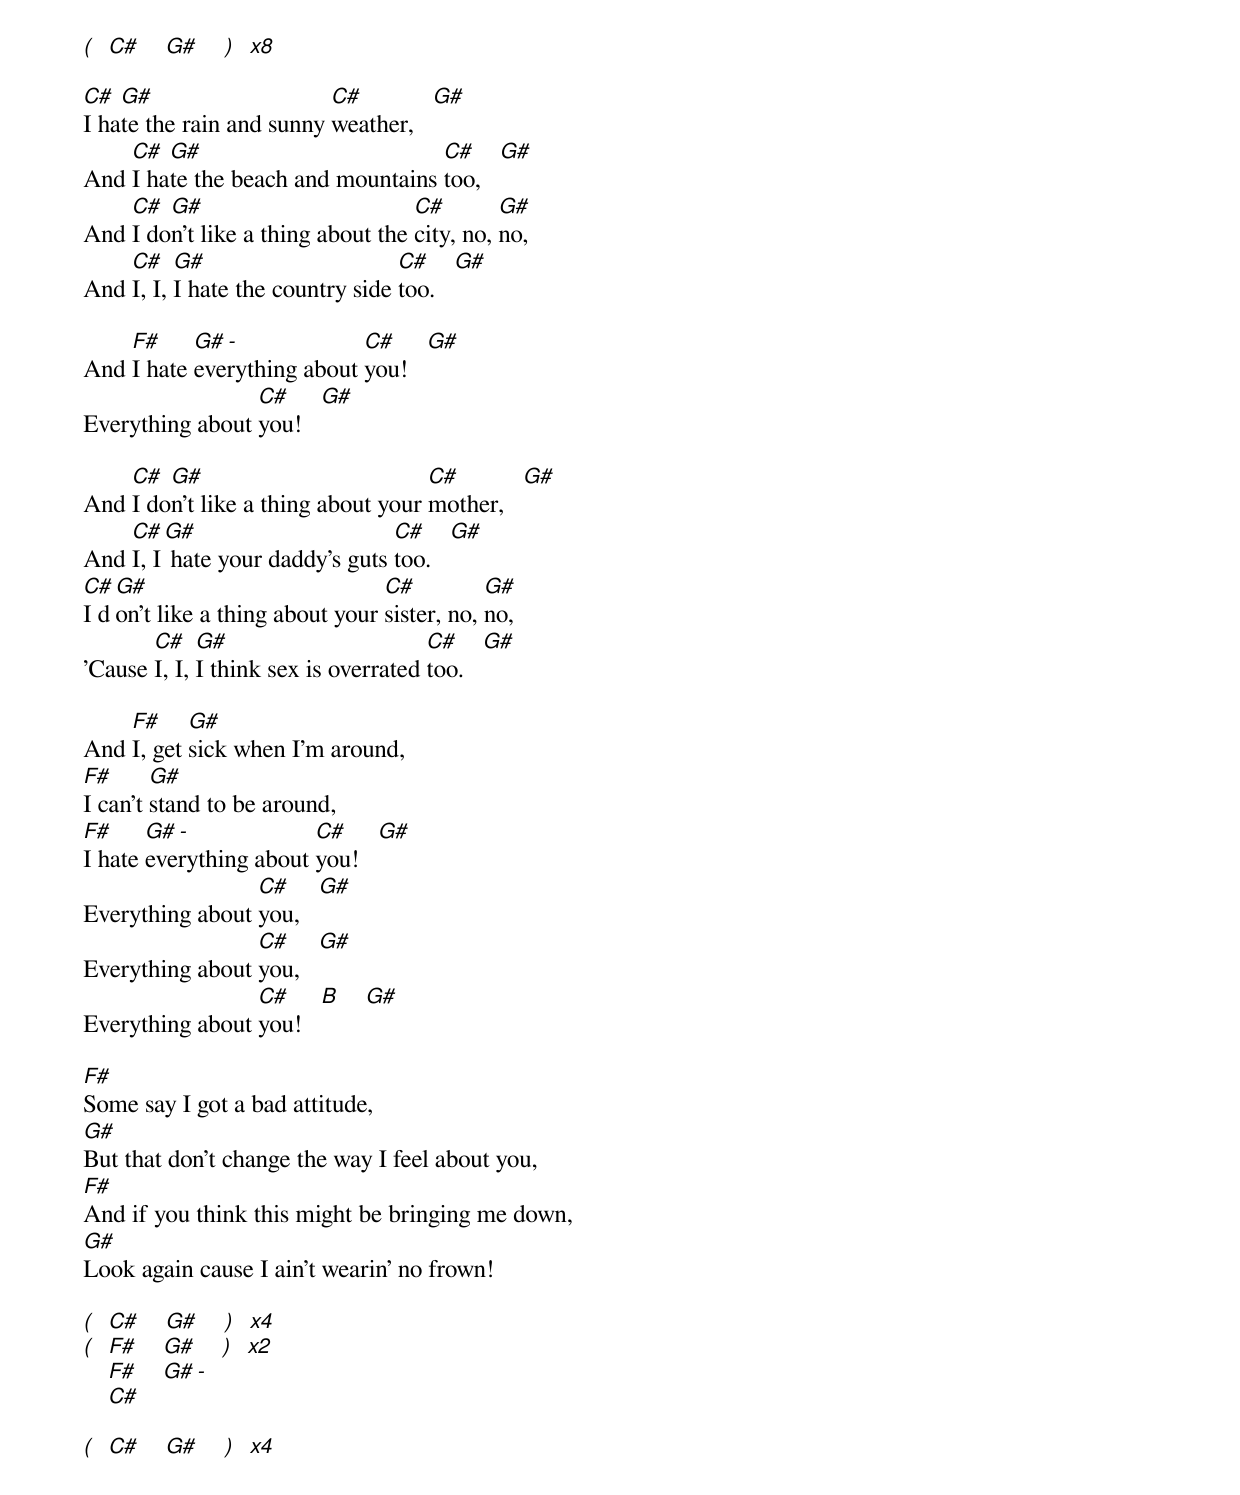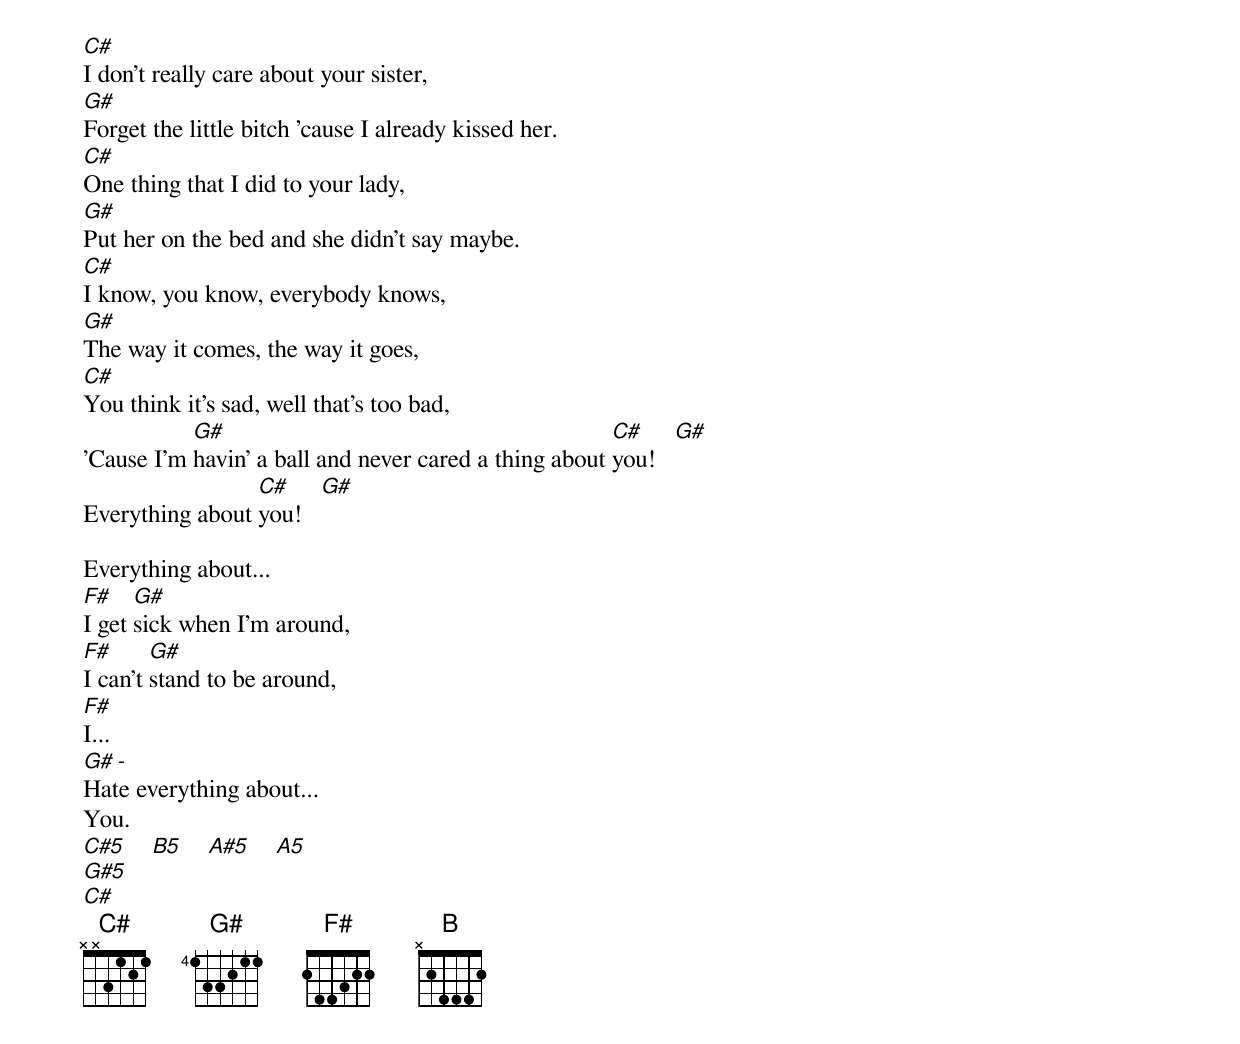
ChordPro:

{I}
[(]  [C#]    [G#]    [)]  [x8]

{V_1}
[C#]I ha[G#]te the rain and sunny [C#]weather,   [G#]
And [C#]I ha[G#]te the beach and mountains [C#]too,   [G#]
And [C#]I do[G#]n't like a thing about the [C#]city, no, [G#]no,
And [C#]I, I, [G#]I hate the country side [C#]too.   [G#]

{C}
And [F#]I hate [G# -]everything about [C#]you!   [G#]
Everything about [C#]you!   [G#]

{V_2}
And [C#]I do[G#]n't like a thing about your [C#]mother,   [G#]
And [C#]I, I[G#] hate your daddy's guts [C#]too.   [G#]
[C#]I d[G#]on't like a thing about your [C#]sister, no, [G#]no,
'Cause [C#]I, I, [G#]I think sex is overrated [C#]too.   [G#]

{C}
And [F#]I, get [G#]sick when I'm around,
[F#]I can't [G#]stand to be around,
[F#]I hate [G# -]everything about [C#]you!   [G#]
Everything about [C#]you,   [G#]
Everything about [C#]you,   [G#]
Everything about [C#]you!   [B]    [G#]

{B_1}
[F#]Some say I got a bad attitude,
[G#]But that don't change the way I feel about you,
[F#]And if you think this might be bringing me down,
[G#]Look again cause I ain't wearin' no frown!

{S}
[(]  [C#]    [G#]    [)]  [x4]
[(]  [F#]    [G#]    [)]  [x2]
    [F#]    [G# -]
    [C#]

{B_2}
[(]  [C#]    [G#]    [)]  [x4]

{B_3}
[C#]I don't really care about your sister,
[G#]Forget the little bitch 'cause I already kissed her.
[C#]One thing that I did to your lady,
[G#]Put her on the bed and she didn't say maybe.
[C#]I know, you know, everybody knows,
[G#]The way it comes, the way it goes,
[C#]You think it's sad, well that's too bad,
'Cause I'm [G#]havin' a ball and never cared a thing about [C#]you!   [G#]
Everything about [C#]you!   [G#]

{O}
Everything about...
[F#]I get [G#]sick when I'm around,
[F#]I can't [G#]stand to be around,
[F#]I...
[G# -]Hate everything about...
You.
[C#5]    [B5]    [A#5]    [A5]
[G#5]
[C#]
